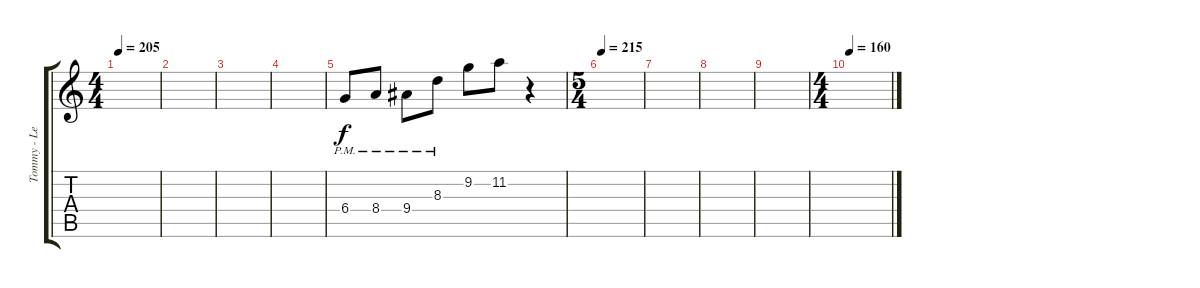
\track ("Tommy - Lead Guitar" "Tommy - Le") {instrument distortionguitar}
\staff {score tabs}
\tuning (Eb4 Bb3 Gb3 Db3 Ab2 Eb2) {hide}
\ts (4 4)
\tempo 205
\clef g2
\ks c
|
|
|
|
6.4{pm}.8{instrument distortionguitar} 8.4{pm}.8 9.4{pm}.8 8.3{pm}.8 9.2.8 11.2.8 r.4 |
\ts (5 4)
\tempo 215
|
|
|
|
\ts (4 4)
\tempo 160
